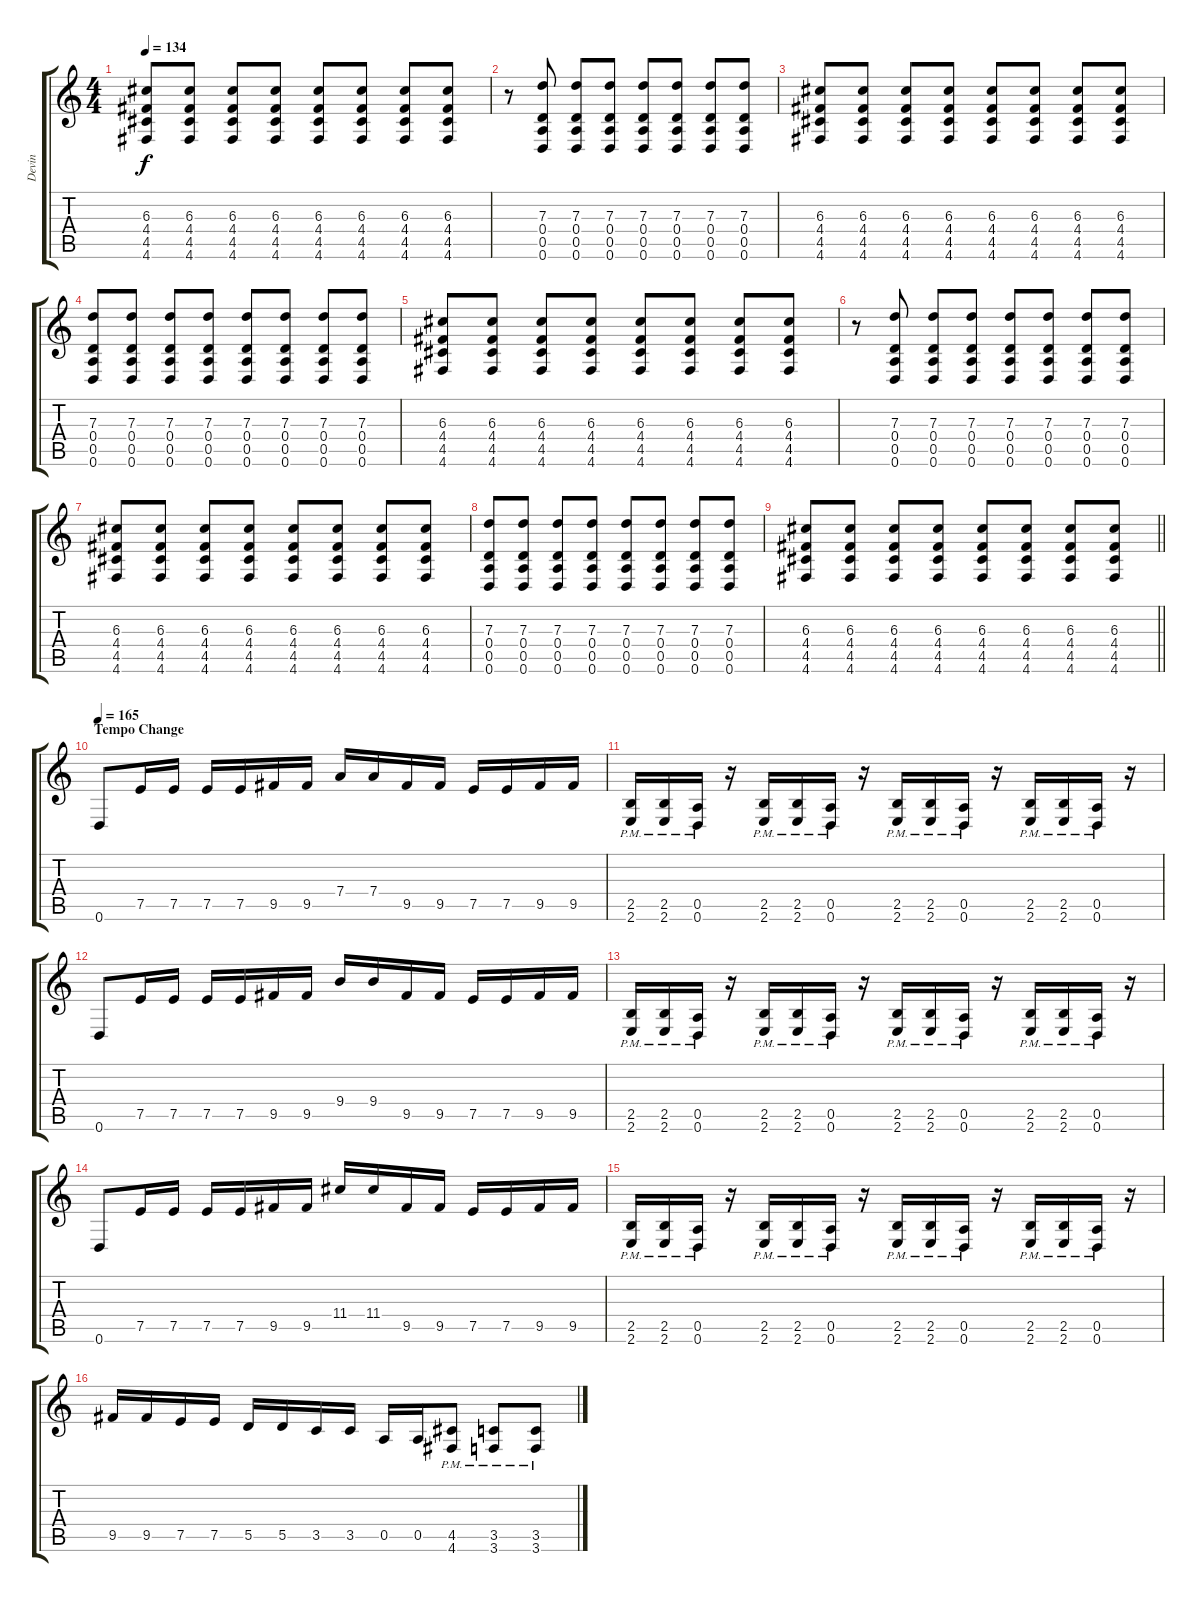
\track ("Devin" "Devin") {instrument distortionguitar}
\staff {score tabs}
\tuning (E4 B3 G3 D3 A2 D2) {hide}
\ts (4 4)
\tempo 134
\clef g2
\ks c
(6.3 4.4 4.5 4.6).8{dy f} (6.3 4.4 4.5 4.6).8 (6.3 4.4 4.5 4.6).8 (6.3 4.4 4.5 4.6).8 (6.3 4.4 4.5 4.6).8 (6.3 4.4 4.5 4.6).8 (6.3 4.4 4.5 4.6).8 (6.3 4.4 4.5 4.6).8 |
r.8 (7.3 0.4 0.5 0.6).8 (7.3 0.4 0.5 0.6).8 (7.3 0.4 0.5 0.6).8 (7.3 0.4 0.5 0.6).8 (7.3 0.4 0.5 0.6).8 (7.3 0.4 0.5 0.6).8 (7.3 0.4 0.5 0.6).8 |
(6.3 4.4 4.5 4.6).8 (6.3 4.4 4.5 4.6).8 (6.3 4.4 4.5 4.6).8 (6.3 4.4 4.5 4.6).8 (6.3 4.4 4.5 4.6).8 (6.3 4.4 4.5 4.6).8 (6.3 4.4 4.5 4.6).8 (6.3 4.4 4.5 4.6).8 |
(7.3 0.4 0.5 0.6).8 (7.3 0.4 0.5 0.6).8 (7.3 0.4 0.5 0.6).8 (7.3 0.4 0.5 0.6).8 (7.3 0.4 0.5 0.6).8 (7.3 0.4 0.5 0.6).8 (7.3 0.4 0.5 0.6).8 (7.3 0.4 0.5 0.6).8 |
(6.3 4.4 4.5 4.6).8 (6.3 4.4 4.5 4.6).8 (6.3 4.4 4.5 4.6).8 (6.3 4.4 4.5 4.6).8 (6.3 4.4 4.5 4.6).8 (6.3 4.4 4.5 4.6).8 (6.3 4.4 4.5 4.6).8 (6.3 4.4 4.5 4.6).8 |
r.8 (7.3 0.4 0.5 0.6).8 (7.3 0.4 0.5 0.6).8 (7.3 0.4 0.5 0.6).8 (7.3 0.4 0.5 0.6).8 (7.3 0.4 0.5 0.6).8 (7.3 0.4 0.5 0.6).8 (7.3 0.4 0.5 0.6).8 |
(6.3 4.4 4.5 4.6).8 (6.3 4.4 4.5 4.6).8 (6.3 4.4 4.5 4.6).8 (6.3 4.4 4.5 4.6).8 (6.3 4.4 4.5 4.6).8 (6.3 4.4 4.5 4.6).8 (6.3 4.4 4.5 4.6).8 (6.3 4.4 4.5 4.6).8 |
(7.3 0.4 0.5 0.6).8 (7.3 0.4 0.5 0.6).8 (7.3 0.4 0.5 0.6).8 (7.3 0.4 0.5 0.6).8 (7.3 0.4 0.5 0.6).8 (7.3 0.4 0.5 0.6).8 (7.3 0.4 0.5 0.6).8 (7.3 0.4 0.5 0.6).8 |
\barLineRight lightlight
(6.3 4.4 4.5 4.6).8 (6.3 4.4 4.5 4.6).8 (6.3 4.4 4.5 4.6).8 (6.3 4.4 4.5 4.6).8 (6.3 4.4 4.5 4.6).8 (6.3 4.4 4.5 4.6).8 (6.3 4.4 4.5 4.6).8 (6.3 4.4 4.5 4.6).8 |
\section ("" "Tempo Change")
\tempo 165
0.6.8 7.5.16 7.5.16 7.5.16 7.5.16 9.5.16 9.5.16 7.4.16 7.4.16 9.5.16 9.5.16 7.5.16 7.5.16 9.5.16 9.5.16 |
(2.5{pm} 2.6{pm}).16 (2.5{pm} 2.6{pm}).16 (0.5{pm} 0.6{pm}).16 r.16 (2.5{pm} 2.6{pm}).16 (2.5{pm} 2.6{pm}).16 (0.5{pm} 0.6{pm}).16 r.16 (2.5{pm} 2.6{pm}).16 (2.5{pm} 2.6{pm}).16 (0.5{pm} 0.6{pm}).16 r.16 (2.5{pm} 2.6{pm}).16 (2.5{pm} 2.6{pm}).16 (0.5{pm} 0.6{pm}).16 r.16 |
0.6.8 7.5.16 7.5.16 7.5.16 7.5.16 9.5.16 9.5.16 9.4.16 9.4.16 9.5.16 9.5.16 7.5.16 7.5.16 9.5.16 9.5.16 |
(2.5{pm} 2.6{pm}).16 (2.5{pm} 2.6{pm}).16 (0.5{pm} 0.6{pm}).16 r.16 (2.5{pm} 2.6{pm}).16 (2.5{pm} 2.6{pm}).16 (0.5{pm} 0.6{pm}).16 r.16 (2.5{pm} 2.6{pm}).16 (2.5{pm} 2.6{pm}).16 (0.5{pm} 0.6{pm}).16 r.16 (2.5{pm} 2.6{pm}).16 (2.5{pm} 2.6{pm}).16 (0.5{pm} 0.6{pm}).16 r.16 |
0.6.8 7.5.16 7.5.16 7.5.16 7.5.16 9.5.16 9.5.16 11.4.16 11.4.16 9.5.16 9.5.16 7.5.16 7.5.16 9.5.16 9.5.16 |
(2.5{pm} 2.6{pm}).16 (2.5{pm} 2.6{pm}).16 (0.5{pm} 0.6{pm}).16 r.16 (2.5{pm} 2.6{pm}).16 (2.5{pm} 2.6{pm}).16 (0.5{pm} 0.6{pm}).16 r.16 (2.5{pm} 2.6{pm}).16 (2.5{pm} 2.6{pm}).16 (0.5{pm} 0.6{pm}).16 r.16 (2.5{pm} 2.6{pm}).16 (2.5{pm} 2.6{pm}).16 (0.5{pm} 0.6{pm}).16 r.16 |
9.5.16 9.5.16 7.5.16 7.5.16 5.5.16 5.5.16 3.5.16 3.5.16 0.5.16 0.5.16 (4.5{pm} 4.6{pm}).8 (3.5{pm} 3.6{pm}).8 (3.5{pm} 3.6{pm}).8
